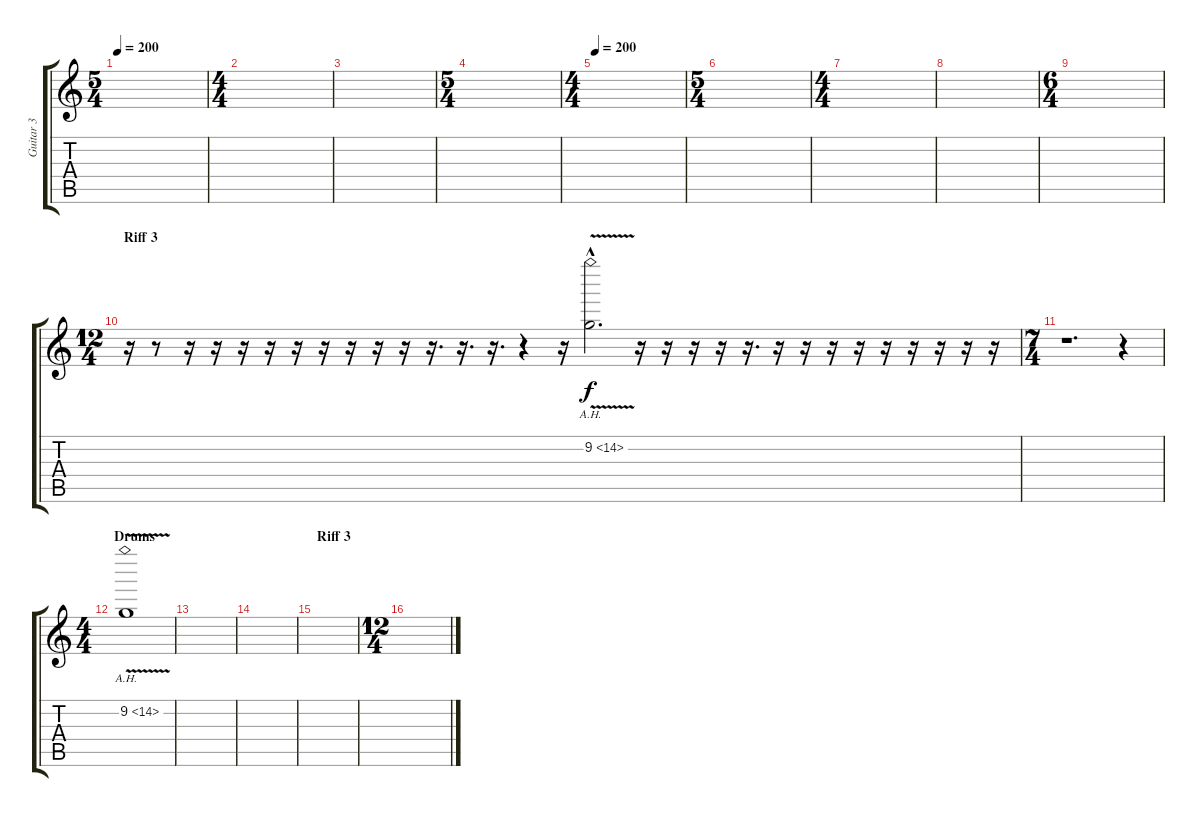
\track ("Guitar 3" "Guitar 3") {instrument distortionguitar}
\staff {score tabs}
\tuning (Eb4 Bb3 Gb3 Db3 Ab2 Eb2) {hide}
\ts (5 4)
\tempo 200
\clef g2
\ks c
|
\ts (4 4)
|
|
\ts (5 4)
|
\ts (4 4)
\tempo 200
|
\ts (5 4)
|
\ts (4 4)
|
|
\ts (6 4)
|
\ts (12 4)
\section ("" "Riff 3")
r.16 r.8 r.16 r.16 r.16 r.16 r.16 r.16 r.16 r.16 r.16 r.16{d} r.16{d} r.16{d} r.4 r.16 9.2{ah 5 v hac}.2{d} r.16 r.16 r.16 r.16 r.16{d} r.16 r.16 r.16 r.16 r.16 r.16 r.16 r.16 r.16 |
\ts (7 4)
r.1{d} r.4 |
\ts (4 4)
\section ("" "Drums")
9.2{ah 5 v}.1 |
|
|
\section ("" "Riff 3")
|
\ts (12 4)
